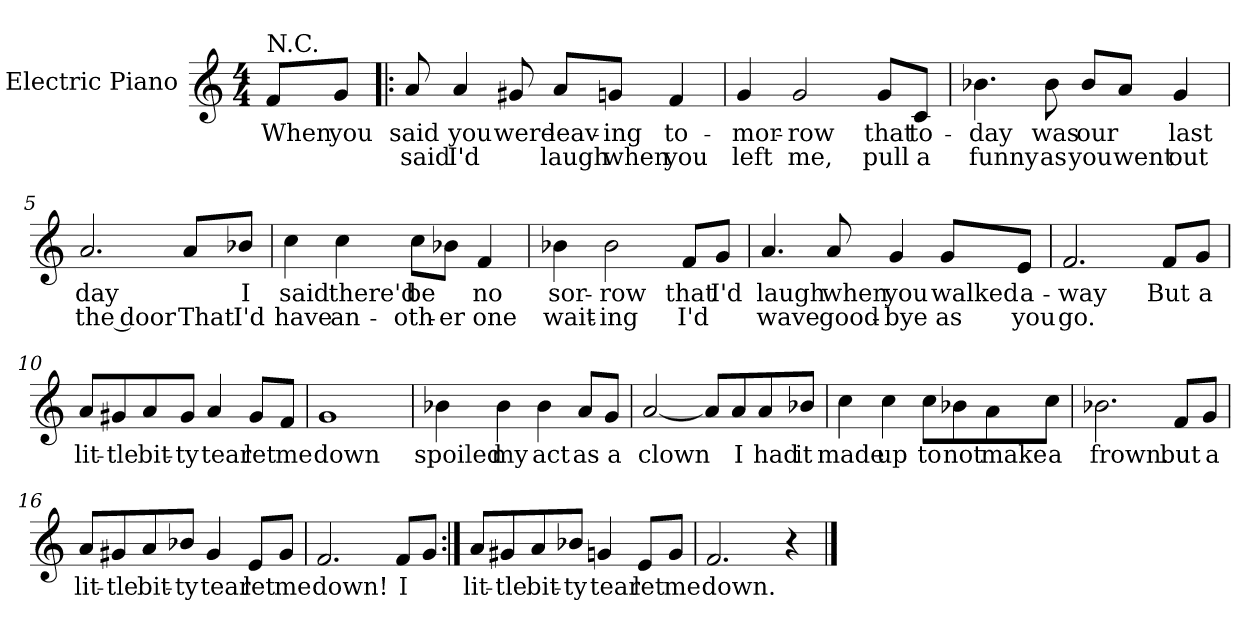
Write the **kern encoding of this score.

**kern	**text	**text
*part1	*part1	*part1
*staff1	*staff1	*staff1
*I"Electric Piano	*	*
*I'E.Pno	*	*
*clefG2	*	*
*k[]	*	*
*C:	*	*
*M4/4	*	*
=1	=1	=1
!LO:TX:a:t=N.C.	!	!
8f/L	When	.
8g/J	you	.
=2!|:	=2!|:	=2!|:
8a/	said	said
4a/	you	I'd
8g#X/	were	.
8a/L	leav-	laugh
8gn/J	-ing	when
4f/	to-	you
=3	=3	=3
4g/	-mor-	left
2g/	-row	me,
8g/L	that	pull
8c/J	to-	a
!!LO:LB:g=z
=4	=4	=4
4.b-X\	-day	funny
8b-\	was	as
8b-/L	our	you
8a/J	.	went
4g/	last	out
=5	=5	=5
2.a/	day	the door
8a/L	.	That
8b-X/J	I	I'd
=6	=6	=6
4cc\	said	have
4cc\	there'd	an-
8cc\L	be	-oth-
8b-X\J	.	-er
4f/	no	one
!!LO:LB:g=z
=7	=7	=7
4b-X\	sor-	wait-
2b-\	-row	-ing
8f/L	that	I'd
8g/J	I'd	.
=8	=8	=8
4.a/	laugh	wave
8a/	when	good-
4g/	you	-bye
8g/L	walked	as
8e/J	a-	you
=9	=9	=9
2.f/	-way	go.
8f/L	But	.
8g/J	a	.
!!LO:LB:g=z
=10	=10	=10
8a/L	lit-	.
8g#X/	-tle	.
8a/	bit-	.
8g#/J	-ty	.
4a/	tear	.
8g#/L	let	.
8f/J	me	.
=11	=11	=11
1g	down	.
=12	=12	=12
4b-X\	spoiled	.
4b-\	my	.
4b-\	act	.
8a/L	as	.
8g/J	a	.
=13	=13	=13
[2a/	clown	.
8a/L]	.	.
8a/	I	.
8a/	had	.
8b-X/J	it	.
!!LO:LB:g=z
=14	=14	=14
4cc\	made	.
4cc\	up	.
8cc\L	to	.
8b-X\	not	.
8a\	make	.
8cc\J	a	.
=15	=15	=15
2.b-X\	frown.	.
8f/L	but	.
8g/J	a	.
=16	=16	=16
8a/L	lit-	.
8g#X/	-tle	.
8a/	bit-	.
8b-X/J	-ty	.
4g#/	tear	.
8e/L	let	.
8g#/J	me	.
=17	=17	=17
2.f/	down!	.
8f/L	I	.
8g/J	.	.
!!LO:LB:g=z
=18:|!	=18:|!	=18:|!
8a/L	lit-	.
8g#X/	-tle	.
8a/	bit-	.
8b-X/J	-ty	.
4gn/	tear	.
8e/L	let	.
8g/J	me	.
=19	=19	=19
2.f/	down.	.
4r	.	.
==	==	==
*-	*-	*-
